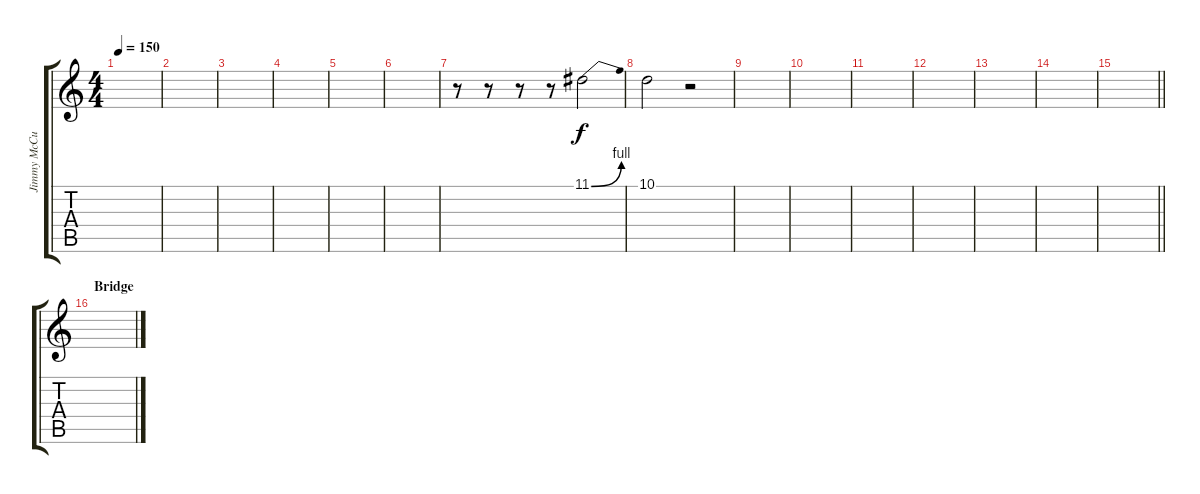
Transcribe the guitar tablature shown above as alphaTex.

\track ("Jimmy McCulloch" "Jimmy McCu") {instrument synthstrings1}
\staff {score tabs}
\tuning (E4 B3 G3 D3 A2 E2) {hide}
\ts (4 4)
\tempo 150
\clef g2
\ks c
|
|
|
|
|
|
r.8 r.8 r.8 r.8 11.1{be (bend 0 0 60 4)}.2 |
10.1.2 r.2 |
|
|
|
|
|
|
\barLineRight lightlight
|
\section ("" "Bridge")
